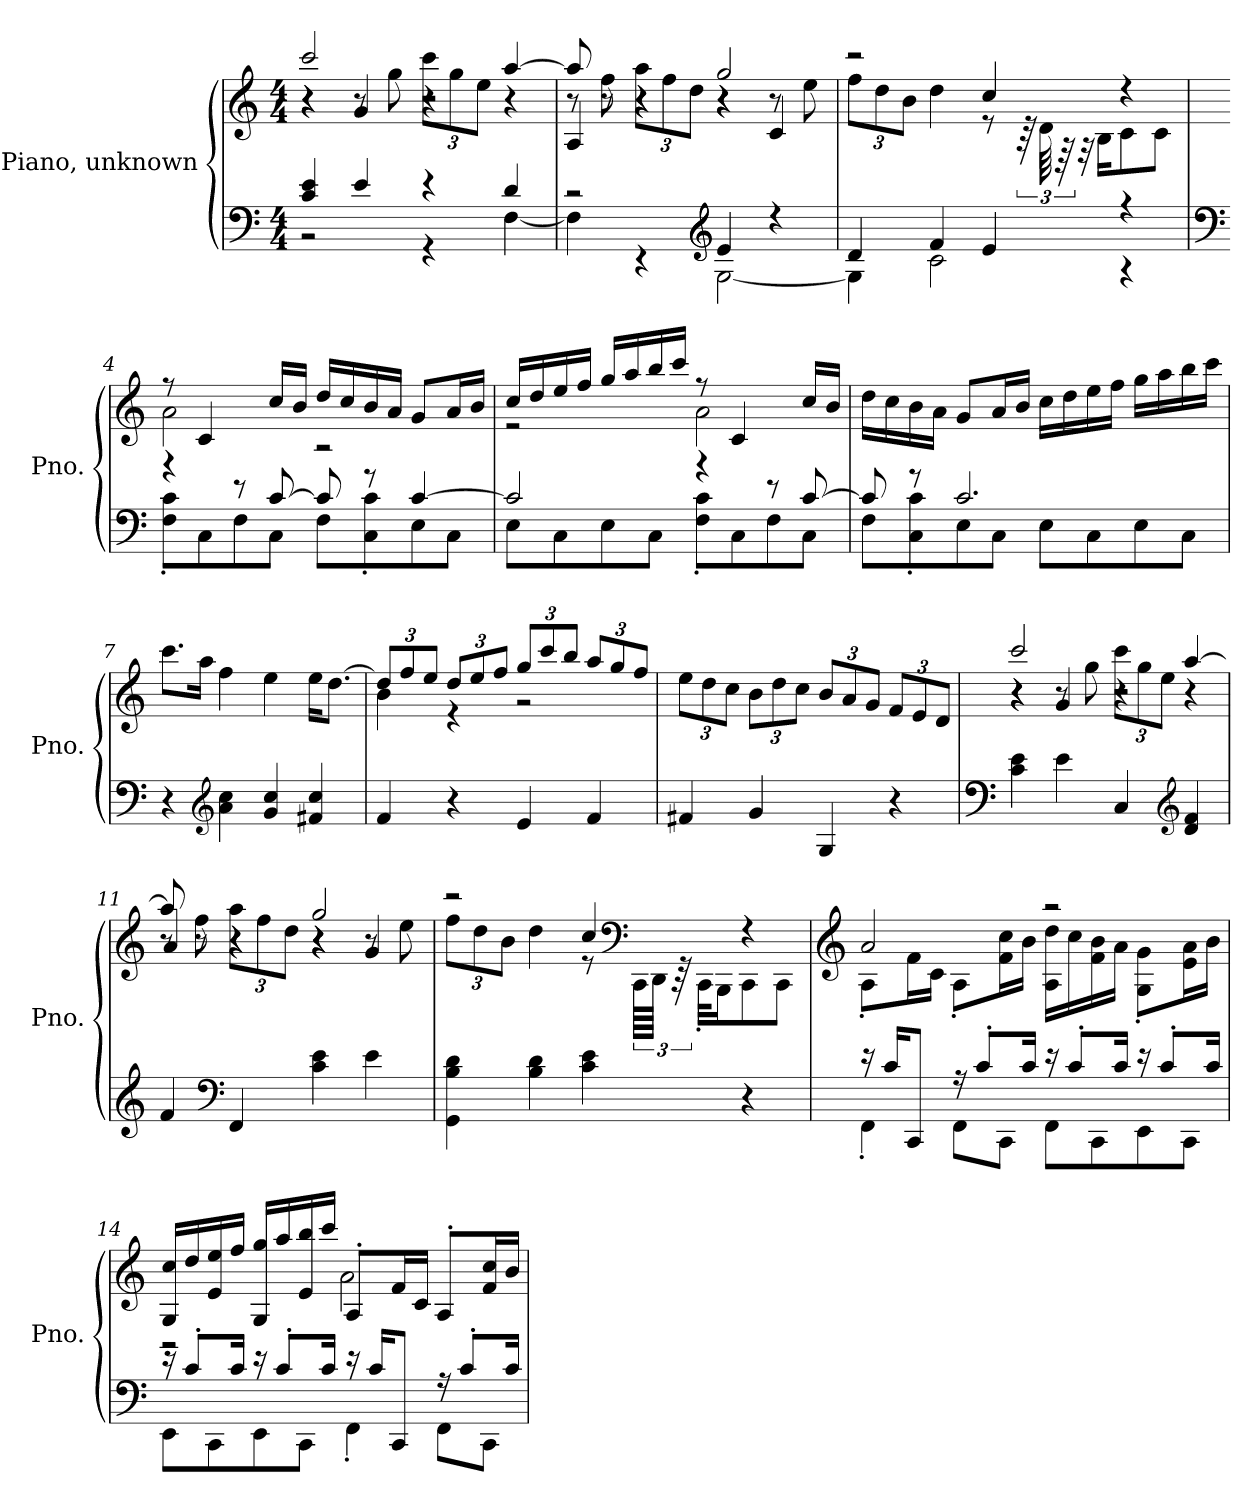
**kern	**kern
*part1	*part1
*staff2	*staff1
*I"Piano, unknown	*
*I'Pno.	*
*clefF4	*clefG2
*k[]	*k[]
*M4/4	*M4/4
*MM120	*MM120
=1	=1
*^	*^
*	*	*	*^
4c/ 4e/	2r	2ccc/	4r	4r
4e/	.	.	8r	4g/
.	.	.	8gg\	.
*	*	*	*Xbrackettup	*
4r	4r	4r	12ccc\L	2r
.	.	.	12gg\	.
.	.	.	12ee\J	.
4d/	[4F\	[4aa/	4r	.
=2	=2	=2	=2	=2
2r	4F\]	8aa/]	8r	4A/
.	.	8r	8ff\	.
.	4r	4r	12aa\L	4r
.	.	.	12ff\	.
.	.	.	12dd\J	.
*clefG2	*	*	*	*
4e/	[2G\	2gg/	4r	4r
4r	.	.	8r	4c/
.	.	.	8ee\	.
*	*	*	*v	*v
=3	=3	=3	=3
4d/	4G\]	2r	12ff\L
.	.	.	12dd\
.	.	.	12b\J
4f/	2c\	.	4dd\
4e/	.	4cc/	8r
*	*	*	*brackettup
.	.	.	96r
.	.	.	96d\
.	.	.	96r
.	.	.	32r
.	.	.	16B\KL
4r	4r	4r	8c\
.	.	.	8c\J
!!LO:LB:g=z	!!
=4	=4	=4	=4
*clefF4	*	*	*
4r	8F\' 8c\'L	8r	2a\
.	8C\	4c/	.
8r	8F\	.	.
[8c/	8C\J	16cc/LL	.
.	.	16b/JJ	.
8c/]	8F\L	16dd/LL	2r
.	.	16cc/	.
8r	8C\' 8c\'	16b/	.
.	.	16a/JJ	.
[4c/	8E\	8g/L	.
.	8C\J	16a/L	.
.	.	16b/JJ	.
=5	=5	=5	=5
2c/]	8E\L	16cc/LL	2r
.	.	16dd/	.
.	8C\	16ee/	.
.	.	16ff/JJ	.
.	8E\	16gg/LL	.
.	.	16aa/	.
.	8C\J	16bb/	.
.	.	16ccc/JJ	.
4r	8F\' 8c\'L	8r	2a\
.	8C\	4c/	.
8r	8F\	.	.
[8c/	8C\J	16cc/LL	.
.	.	16b/JJ	.
*	*	*v	*v
=6	=6	=6
8c/]	8F\L	16dd\LL
.	.	16cc\
8r	8C\' 8c\'	16b\
.	.	16a\JJ
2.c/	8E\	8g/L
.	8C\J	16a/L
.	.	16b/JJ
.	8E\L	16cc\LL
.	.	16dd\
.	8C\	16ee\
.	.	16ff\JJ
.	8E\	16gg\LL
.	.	16aa\
.	8C\J	16bb\
.	.	16ccc\JJ
*v	*v	*
!!LO:LB:g=z
=7	=7
4r	8.ccc\L
.	16aa\Jk
*clefG2	*
4a\ 4cc\	4ff\
4g/ 4cc/	4ee\
4f#X/ 4cc/	16ee\KL
.	[8.dd\J
=8	=8
*	*Xbrackettup
*	*^
4f/	12dd/L]	4b\
.	12ff/	.
.	12ee/J	.
4r	12dd/L	4r
.	12ee/	.
.	12ff/J	.
4e/	12gg/L	2r
.	12ccc/	.
.	12bb/J	.
4f/	12aa/L	.
.	12gg/	.
.	12ff/J	.
*	*v	*v
=9	=9
4f#X/	12ee\L
.	12dd\
.	12cc\J
4g/	12b\L
.	12dd\
.	12cc\J
4G/	12b/L
.	12a/
.	12g/J
4r	12f/L
.	12e/
.	12d/J
=10	=10
*clefF4	*
*	*^
*	*	*^
4c\ 4e\	2ccc/	4r	4r
4e\	.	8r	4g/
.	.	8gg\	.
4C/	4r	12ccc\L	2r
.	.	12gg\	.
.	.	12ee\J	.
*clefG2	*	*	*
4d/ 4f/	[4aa/	4r	.
!!LO:LB:g=z	!!	!!
=11	=11	=11	=11
4f/	8aa/]	8r	4a/
.	8r	8ff\	.
*clefF4	*	*	*
4FF/	4r	12aa\L	4r
.	.	12ff\	.
.	.	12dd\J	.
4c\ 4e\	2gg/	4r	4r
4e\	.	8r	4g/
.	.	8ee\	.
*	*	*v	*v
=12	=12	=12
4GG\ 4B\ 4d\	2r	12ff\L
.	.	12dd\
.	.	12b\J
4B\ 4d\	.	4dd\
4c\ 4e\	4cc/	8r
*	*clefF4	*
*	*	*brackettup
.	.	96CC\LLLL
.	.	96DD\JJJJ
.	.	96r
.	.	32CC'\KLL
.	.	16BBB\J
4r	4r	8CC\
.	.	8CC\J
=13	=13	=13
*	*clefG2	*
*^	*	*
16r	4FF'\	2a/	8A'\L
16c/KL	.	.	.
8CC/J	.	.	16f\L
.	.	.	16c\JJ
16r	8FF\L	.	8A'\L
8c'/L	.	.	.
.	8CC\J	.	16f\ 16cc\L
16c/Jk	.	.	16b\JJ
16r	8FF\L	2r	16A\ 16dd\LL
8c'/L	.	.	16cc\
.	8CC\	.	16f\ 16b\
16c/Jk	.	.	16a\JJ
16r	8EE\	.	8G\' 8g\'L
8c'/L	.	.	.
.	8CC\J	.	16e\ 16a\L
16c/Jk	.	.	16b\JJ
!!LO:LB:g=z	!!
=14	=14	=14	=14
16r	8EE\L	16G/ 16cc/LL	2r
8c'/L	.	16dd/	.
.	8CC\	16e/ 16ee/	.
16c/Jk	.	16ff/JJ	.
16r	8EE\	16G/ 16gg/LL	.
8c'/L	.	16aa/	.
.	8CC\J	16e/ 16bb/	.
16c/Jk	.	16ccc/JJ	.
16r	4FF'\	8A'/L	2a\
16c/KL	.	.	.
8CC/J	.	16f/L	.
.	.	16c/JJ	.
16r	8FF\L	8A'/L	.
8c'/L	.	.	.
.	8CC\J	16f/ 16cc/L	.
16c/Jk	.	16b/JJ	.
*v	*v	*	*
*	*v	*v
=	=
*-	*-
